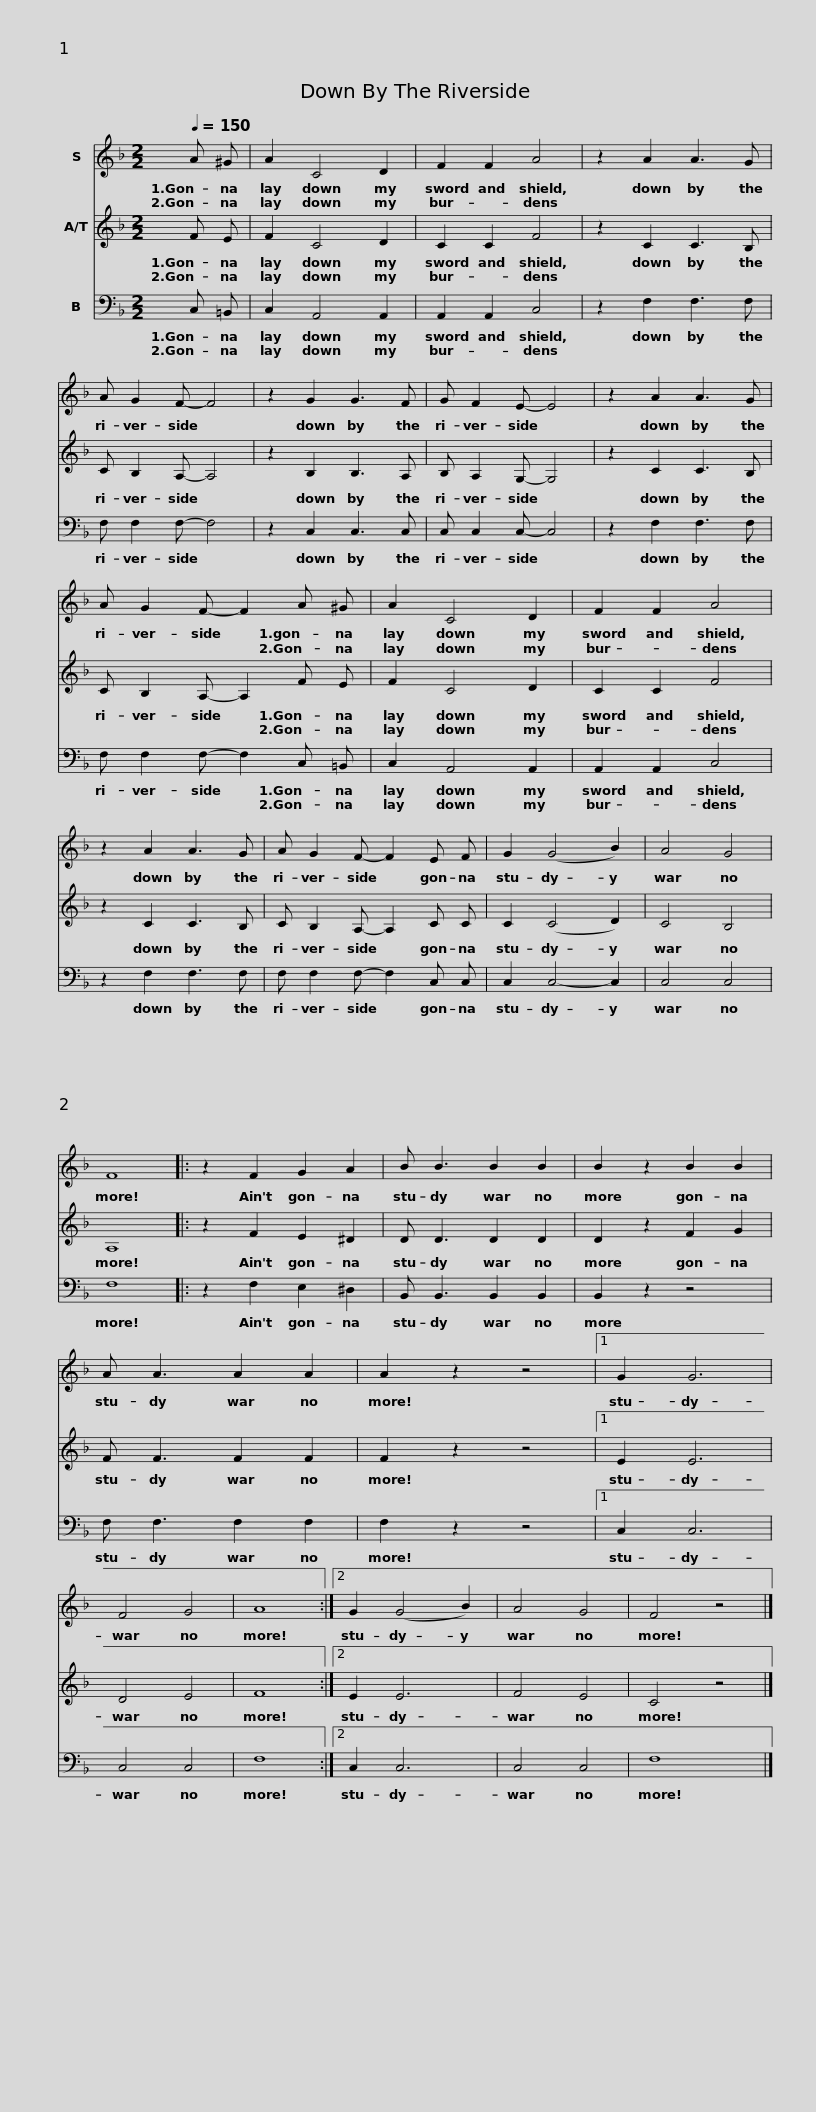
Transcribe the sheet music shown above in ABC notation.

X:1
%%score 1 2 3
L:1/8
Q:1/4=150
M:2/2
I:linebreak $
K:F
V:1 treble
V:2 treble
V:3 bass
V:1
 A ^G | A2 C4 D2 | F2 F2 A4 | z2 A2 A3 G | A G2 F- F4 |$ %5
 z2 G2 G3 F | G F2 E- E4 | z2 A2 A3 G | A G2 F- F2 A ^G |$ A2 C4 D2 | %10
 F2 F2 A4 | z2 A2 A3 G | A G2 F- F2 E F |$ G2 (G4 B2) | A4 G4 | %15
 F8 |: z2 F2 G2 A2 |$ B B3 B2 B2 | B2 z2 B2 B2 | A A3 A2 A2 | %20
 A2 z2 z4 |1$ G2 G6 | F4 G4 | A8 :|2 G2 (G4 B2) | %25
 A4 G4 | F4 z4 |] %27
V:2
 F E | F2 C4 D2 | C2 C2 F4 | z2 C2 C3 B, | C B,2 A,- A,4 |$ %5
 z2 B,2 B,3 A, | B, A,2 G,- G,4 | z2 C2 C3 B, | C B,2 A,- A,2 F E |$ F2 C4 D2 | %10
 C2 C2 F4 | z2 C2 C3 B, | C B,2 A,- A,2 C C |$ C2 (C4 D2) | C4 B,4 | %15
 A,8 |: z2 F2 E2 ^D2 |$ D D3 D2 D2 | D2 z2 F2 G2 | F F3 F2 F2 | %20
 F2 z2 z4 |1$ E2 E6 | D4 E4 | F8 :|2 E2 E6 | %25
 F4 E4 | C4 z4 |] %27
V:3
 C, =B,, | C,2 A,,4 A,,2 | A,,2 A,,2 C,4 | z2 F,2 F,3 F, | F, F,2 F,- F,4 |$ %5
 z2 C,2 C,3 C, | C, C,2 C,- C,4 | z2 F,2 F,3 F, | F, F,2 F,- F,2 C, =B,, |$ C,2 A,,4 A,,2 | %10
 A,,2 A,,2 C,4 | z2 F,2 F,3 F, | F, F,2 F,- F,2 C, C, |$ C,2 C,4- C,2 | C,4 C,4 | %15
 F,8 |: z2 F,2 E,2 ^D,2 |$ B,, B,,3 B,,2 B,,2 | B,,2 z2 z4 | F, F,3 F,2 F,2 | %20
 F,2 z2 z4 |1$ C,2 C,6 | C,4 C,4 | F,8 :|2 C,2 C,6 | %25
 C,4 C,4 | F,8 |] %27
